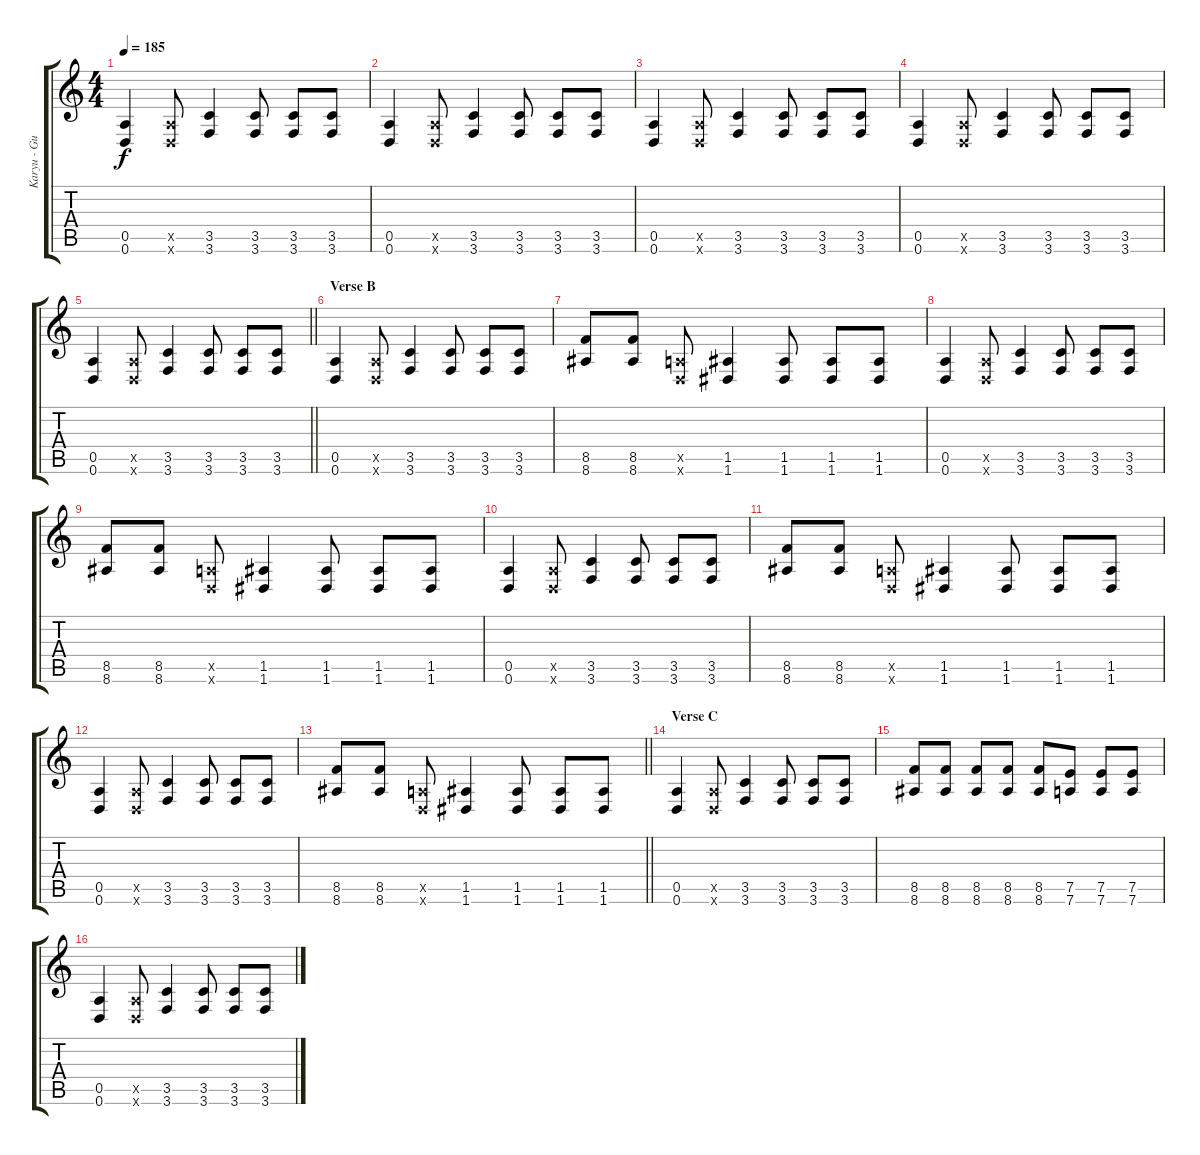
\track ("Karyu - Guitar 1" "Karyu - Gu") {instrument distortionguitar}
\staff {score tabs}
\tuning (E4 B3 G3 D3 A2 D2) {hide}
\ts (4 4)
\tempo 185
\clef g2
\ks c
(0.5 0.6).4{dy f} (0.5{x} 0.6{x}).8 (3.5 3.6).4 (3.5 3.6).8 (3.5 3.6).8 (3.5 3.6).8 |
(0.5 0.6).4 (0.5{x} 0.6{x}).8 (3.5 3.6).4 (3.5 3.6).8 (3.5 3.6).8 (3.5 3.6).8 |
(0.5 0.6).4 (0.5{x} 0.6{x}).8 (3.5 3.6).4 (3.5 3.6).8 (3.5 3.6).8 (3.5 3.6).8 |
(0.5 0.6).4 (0.5{x} 0.6{x}).8 (3.5 3.6).4 (3.5 3.6).8 (3.5 3.6).8 (3.5 3.6).8 |
\barLineRight lightlight
(0.5 0.6).4 (0.5{x} 0.6{x}).8 (3.5 3.6).4 (3.5 3.6).8 (3.5 3.6).8 (3.5 3.6).8 |
\section ("" "Verse B")
(0.5 0.6).4 (0.5{x} 0.6{x}).8 (3.5 3.6).4 (3.5 3.6).8 (3.5 3.6).8 (3.5 3.6).8 |
(8.5 8.6).8 (8.5 8.6).8 (0.5{x} 0.6{x}).8 (1.5 1.6).4 (1.5 1.6).8 (1.5 1.6).8 (1.5 1.6).8 |
(0.5 0.6).4 (0.5{x} 0.6{x}).8 (3.5 3.6).4 (3.5 3.6).8 (3.5 3.6).8 (3.5 3.6).8 |
(8.5 8.6).8 (8.5 8.6).8 (0.5{x} 0.6{x}).8 (1.5 1.6).4 (1.5 1.6).8 (1.5 1.6).8 (1.5 1.6).8 |
(0.5 0.6).4 (0.5{x} 0.6{x}).8 (3.5 3.6).4 (3.5 3.6).8 (3.5 3.6).8 (3.5 3.6).8 |
(8.5 8.6).8 (8.5 8.6).8 (0.5{x} 0.6{x}).8 (1.5 1.6).4 (1.5 1.6).8 (1.5 1.6).8 (1.5 1.6).8 |
(0.5 0.6).4 (0.5{x} 0.6{x}).8 (3.5 3.6).4 (3.5 3.6).8 (3.5 3.6).8 (3.5 3.6).8 |
\barLineRight lightlight
(8.5 8.6).8 (8.5 8.6).8 (0.5{x} 0.6{x}).8 (1.5 1.6).4 (1.5 1.6).8 (1.5 1.6).8 (1.5 1.6).8 |
\section ("" "Verse C")
(0.5 0.6).4 (0.5{x} 0.6{x}).8 (3.5 3.6).4 (3.5 3.6).8 (3.5 3.6).8 (3.5 3.6).8 |
(8.5 8.6).8 (8.5 8.6).8 (8.5 8.6).8 (8.5 8.6).8 (8.5 8.6).8 (7.5 7.6).8 (7.5 7.6).8 (7.5 7.6).8 |
(0.5 0.6).4 (0.5{x} 0.6{x}).8 (3.5 3.6).4 (3.5 3.6).8 (3.5 3.6).8 (3.5 3.6).8
